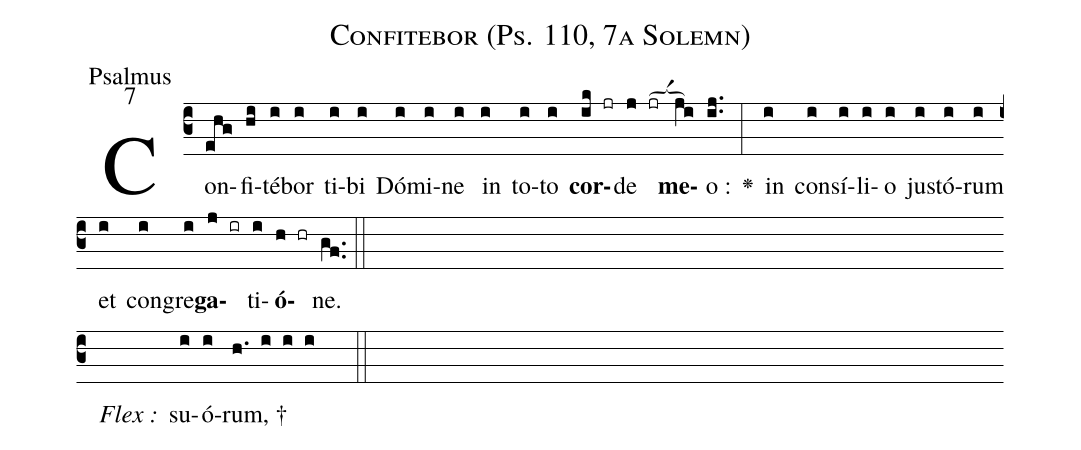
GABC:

name:Confitebor (Ps. 110, 7a Solemn);
office-part:Psalmus;
mode:7;
%%
(c3) Con(ehg)fi(hi)té(i)bor(i) ti(i)bi(i) Dó(i)mi(i)ne(i) in(i) to(i)to(i) <b>cor</b>(ik jr)de(j jr[ocba:1;6mm]) <b>me</b>(ji)o :(ij..) <v>\greheightstar</v>(:) in(i) con(i)sí(i)li(i)o(i) ju(i)stó(i)rum(i) et(i) con(i)gre(i)<b>ga</b>(j ir)ti(i)<b>ó</b>(h hr)ne.(gf..) (::) (Z-)
<i>Flex :</i>() su(i)ó(i)rum, †(h. i i i  ::)
